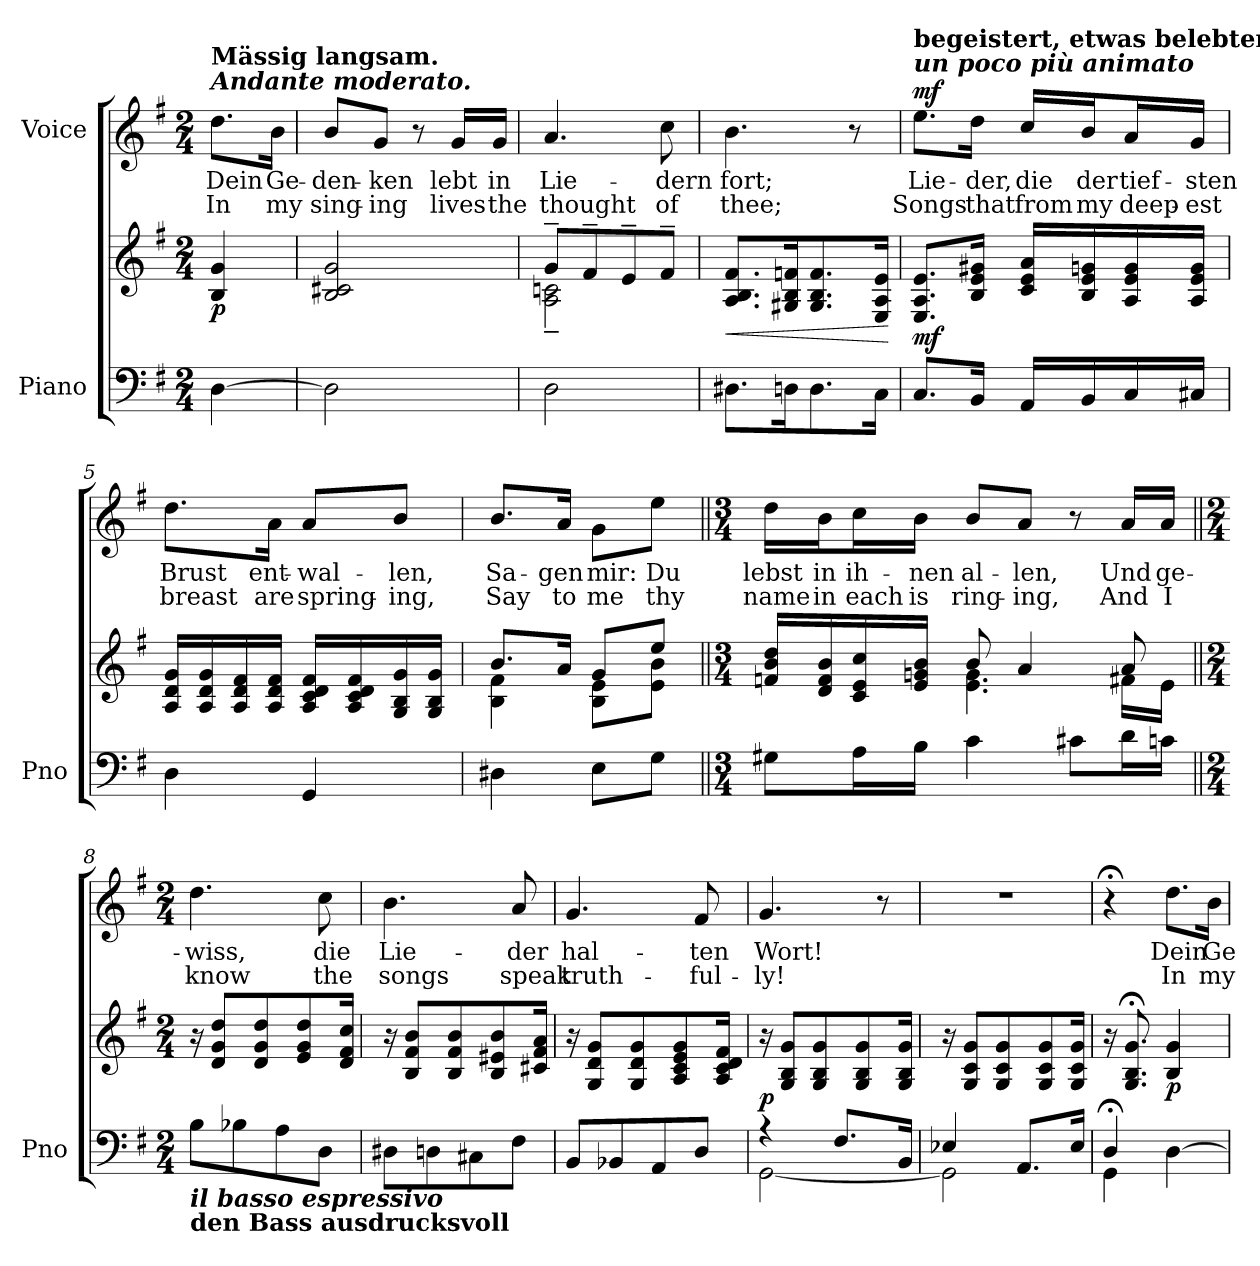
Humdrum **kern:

**kern	**kern	**dynam	**kern	**text	**text	**dynam
*part2	*part2	*part2	*part1	*part1	*part1	*part1
*staff3	*staff2	*staff2/3	*staff1	*staff1	*staff1	*staff1
*I"Piano	*	*	*I"Voice	*	*	*
*I'Pno	*	*	*	*	*	*
*clefF4	*clefG2	*	*clefG2	*	*	*
*k[f#]	*k[f#]	*	*k[f#]	*	*	*
*M2/4	*M2/4	*	*M2/4	*	*	*
=	=	=	=	=	=	=
!	!	!	!LO:TX:a:Bi:t=Andante moderato.	!	!	!
!	!	!	!LO:TX:a:B:t=Mässig langsam.	!	!	!
!	!	!LO:DY:b	!	!LO:LY:b	!LO:LY:b	!
[4D\	4B/ 4g/	p	8.dd\L	Dein	In	.
!	!	!	!	!LO:LY:b	!LO:LY:b	!
.	.	.	16b\Jk	Ge-	my	.
=1	=1	=1	=1	=1	=1	=1
!	!	!	!	!LO:LY:b	!LO:LY:b	!
2D\]	2B/ 2c#X/ 2g/	.	8b/L	-den-	sing-	.
!	!	!	!	!LO:LY:b	!LO:LY:b	!
.	.	.	8g/J	-ken	-ing	.
.	.	.	8r	.	.	.
!	!	!	!	!LO:LY:b	!LO:LY:b	!
.	.	.	16g/LL	lebt	lives	.
!	!	!	!	!LO:LY:b	!LO:LY:b	!
.	.	.	16g/JJ	in	the	.
=2	=2	=2	=2	=2	=2	=2
*	*^	*	*	*	*	*
!	!	!	!	!	!LO:LY:b	!LO:LY:b	!
2D\	8g~/L	2A\~ 2cn\~	.	4.a/	Lie-	thought	.
.	8f#~/	.	.	.	.	.	.
.	8e~/	.	.	.	.	.	.
!	!	!	!	!	!LO:LY:b	!LO:LY:b	!
.	8f#~/J	.	.	8cc\	-dern	of	.
*	*v	*v	*	*	*	*	*
=3	=3	=3	=3	=3	=3	=3
!	!	!LO:HP:b	!	!LO:LY:b	!LO:LY:b	!
8.D#X\L	8.A/ 8.B/ 8.f#/L	<	4.b\	fort;	thee;	.
16Dn\K	16G#X/ 16B/ 16fn/K	.	.	.	.	.
8.D\	8.G#/ 8.B/ 8.f/	.	.	.	.	.
.	.	.	8r	.	.	.
16C\Jk	16E/ 16A/ 16e/Jk	.	.	.	.	.
.	.	[	.	.	.	.
=4	=4	=4	=4	=4	=4	=4
!	!	!	!LO:TX:a:Bi:t=un poco più animato	!	!	!
!	!	!	!LO:TX:a:B:t=begeistert, etwas belebter	!	!	!
!	!	!LO:DY:b	!	!LO:LY:b	!LO:LY:b	!LO:DY:a
8.C/L	8.E/ 8.A/ 8.e/L	mf	8.ee\L	Lie-	Songs	mf
!	!	!	!	!LO:LY:b	!LO:LY:b	!
16BB/Jk	16B/ 16e/ 16g#X/Jk	.	16dd\Jk	-der,	that	.
!	!	!	!	!LO:LY:b	!LO:LY:b	!
16AA/LL	16c/ 16e/ 16a/LL	.	16cc/LL	die	from	.
!	!	!	!	!LO:LY:b	!LO:LY:b	!
16BB/	16B/ 16e/ 16gn/	.	16b/J	der	my	.
!	!	!	!	!LO:LY:b	!LO:LY:b	!
16C/	16A/ 16e/ 16g/	.	16a/L	tief-	deep-	.
!	!	!	!	!LO:LY:b	!LO:LY:b	!
16C#X/JJ	16A/ 16e/ 16g/JJ	.	16g/JJ	-sten	-est	.
!!LO:LB:g=z
=5	=5	=5	=5	=5	=5	=5
!	!	!	!	!LO:LY:b	!LO:LY:b	!
4D\	16A/ 16d/ 16g/LL	.	8.dd\L	Brust	breast	.
.	16A/ 16d/ 16g/	.	.	.	.	.
.	16A/ 16d/ 16f#/	.	.	.	.	.
!	!	!	!	!LO:LY:b	!LO:LY:b	!
.	16A/ 16d/ 16f#/JJ	.	16a\Jk	ent-	are	.
!	!	!	!	!LO:LY:b	!LO:LY:b	!
4GG/	16A/ 16c/ 16d/ 16f#/LL	.	8a/L	-wal-	spring-	.
.	16A/ 16c/ 16d/ 16f#/	.	.	.	.	.
!	!	!	!	!LO:LY:b	!LO:LY:b	!
.	16G/ 16B/ 16g/	.	8b/J	-len,	-ing,	.
.	16G/ 16B/ 16g/JJ	.	.	.	.	.
=6	=6	=6	=6	=6	=6	=6
*	*^	*	*	*	*	*
!	!	!	!	!	!LO:LY:b	!LO:LY:b	!
4D#X\	8.b/L	4B\ 4f#\	.	8.b/L	Sa-	Say	.
!	!	!	!	!	!LO:LY:b	!LO:LY:b	!
.	16a/Jk	.	.	16a/Jk	-gen	to	.
!	!	!	!	!	!LO:LY:b	!LO:LY:b	!
8E\L	8g/L	8B\ 8e\L	.	8g\L	mir:	me	.
!	!	!	!	!	!LO:LY:b	!LO:LY:b	!
8G\J	8ee/J	8e\ 8b\J	.	8ee\J	Du	thy	.
=7||	=7||	=7||	=7||	=7||	=7||	=7||	=7||
*M3/4	*M3/4	*	*	*M3/4	*	*	*
!	!	!	!	!	!LO:LY:b	!LO:LY:b	!
8G#X\L	16fn/ 16b/ 16dd/LL	4ryy	.	16dd\LL	lebst	name	.
!	!	!	!	!	!LO:LY:b	!LO:LY:b	!
.	16d/ 16f/ 16b/	.	.	16b\J	in	in	.
!	!	!	!	!	!LO:LY:b	!LO:LY:b	!
16A\L	16c/ 16e/ 16cc/	.	.	16cc\L	ih-	each	.
!	!	!	!	!	!LO:LY:b	!LO:LY:b	!
16B\JJ	16e/ 16gn/ 16b/JJ	.	.	16b\JJ	-nen	is	.
!	!	!	!	!	!LO:LY:b	!LO:LY:b	!
4c\	8b/	4.e\ 4.g\	.	8b/L	al-	ring-	.
!	!	!	!	!	!LO:LY:b	!LO:LY:b	!
.	4a/	.	.	8a/J	-len,	-ing,	.
8c#X\L	.	.	.	8r	.	.	.
!	!	!	!	!	!LO:LY:b	!LO:LY:b	!
16d\L	8a/	16f#X\LL	.	16a/LL	Und	And	.
!	!	!	!	!	!LO:LY:b	!LO:LY:b	!
16cn\JJ	.	16e\JJ	.	16a/JJ	ge-	I	.
*	*v	*v	*	*	*	*	*
!!LO:LB:g=z
=8||	=8||	=8||	=8||	=8||	=8||	=8||
*M2/4	*M2/4	*	*M2/4	*	*	*
*	*^	*	*	*	*	*
!LO:TX:b:Bi:t=il basso espressivo	!	!	!	!	!	!	!
!LO:TX:b:B:t=den Bass ausdrucksvoll	!	!	!	!	!	!	!
!	!	!	!	!	!LO:LY:b	!LO:LY:b	!
*	*v	*v	*	*	*	*	*
8B\L	16r	.	4.dd\	wiss,	know	.
.	8d/ 8g/ 8dd/L	.	.	.	.	.
8B-X\	.	.	.	.	.	.
.	8d/ 8g/ 8dd/	.	.	.	.	.
8A\	.	.	.	.	.	.
.	8e/ 8g/ 8dd/	.	.	.	.	.
!	!	!	!	!LO:LY:b	!LO:LY:b	!
8D\J	.	.	8cc\	die	the	.
.	16d/ 16f#/ 16cc/Jk	.	.	.	.	.
=9	=9	=9	=9	=9	=9	=9
!	!	!	!	!LO:LY:b	!LO:LY:b	!
8D#X\L	16r	.	4.b\	Lie-	songs	.
.	8B/ 8f#/ 8b/L	.	.	.	.	.
8Dn\	.	.	.	.	.	.
.	8B/ 8f#/ 8b/	.	.	.	.	.
8C#X\	.	.	.	.	.	.
.	8B/ 8e#X/ 8b/	.	.	.	.	.
!	!	!	!	!LO:LY:b	!LO:LY:b	!
8F#\J	.	.	8a/	-der	speak	.
.	16c#X/ 16f#/ 16a/Jk	.	.	.	.	.
=10	=10	=10	=10	=10	=10	=10
!	!	!	!	!LO:LY:b	!LO:LY:b	!
8BB/L	16r	.	4.g/	hal-	truth-	.
.	8G/ 8d/ 8g/L	.	.	.	.	.
8BB-X/	.	.	.	.	.	.
.	8G/ 8d/ 8g/	.	.	.	.	.
8AA/	.	.	.	.	.	.
.	8A/ 8c/ 8e/ 8g/	.	.	.	.	.
!	!	!	!	!LO:LY:b	!LO:LY:b	!
8D/J	.	.	8f#/	-ten	-ful-	.
.	16A/ 16c/ 16d/ 16f#/Jk	.	.	.	.	.
=11	=11	=11	=11	=11	=11	=11
*^	*	*	*	*	*	*
!	!	!	!LO:DY:b	!	!LO:LY:b	!LO:LY:b	!
4r	[2GG\	16r	p	4.g/	Wort!	-ly!	.
.	.	8G/ 8B/ 8g/L	.	.	.	.	.
.	.	8G/ 8B/ 8g/	.	.	.	.	.
8.F#/L	.	.	.	.	.	.	.
.	.	8G/ 8B/ 8g/	.	.	.	.	.
.	.	.	.	8r	.	.	.
16BB/Jk	.	16G/ 16B/ 16g/Jk	.	.	.	.	.
=12	=12	=12	=12	=12	=12	=12	=12
4E-X/	2GG\]	16r	.	2r	.	.	.
.	.	8G/ 8c/ 8g/L	.	.	.	.	.
.	.	8G/ 8c/ 8g/	.	.	.	.	.
8.AA/L	.	.	.	.	.	.	.
.	.	8G/ 8c/ 8g/	.	.	.	.	.
16E-/Jk	.	16G/ 16c/ 16g/Jk	.	.	.	.	.
!!LO:LB:g=z
=13	=13	=13	=13	=13	=13	=13	=13
4D;</	4GG\	16r	.	4r;<	.	.	.
.	.	8.G/;< 8.B/;< 8.g/;<	.	.	.	.	.
!	!	!	!LO:DY:b	!	!LO:LY:b	!LO:LY:b	!
[>4D\	4ryy	4B/ 4g/	p	8.dd\L	Dein	In	.
!	!	!	!	!	!LO:LY:b	!LO:LY:b	!
.	.	.	.	16b\Jk	Ge-	my	.
*v	*v	*	*	*	*	*	*
=	=	=	=	=	=	=
*-	*-	*-	*-	*-	*-	*-
